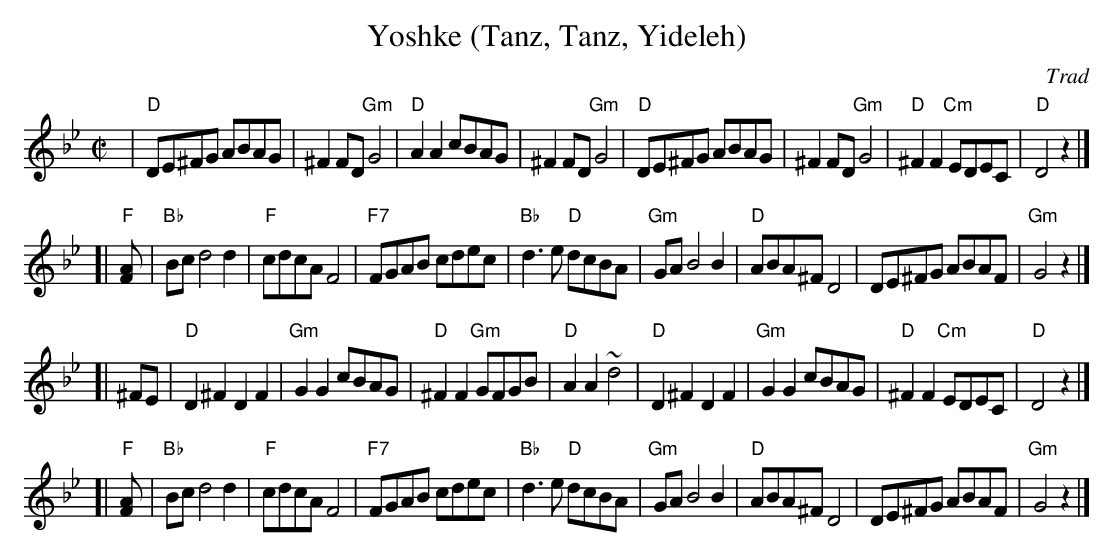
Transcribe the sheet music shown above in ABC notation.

X:1
T: Yoshke (Tanz, Tanz, Yideleh)
O: Trad
M: C|
L: 1/8
K: Gm
|  "D"DE^FG ABAG | ^F2FD "Gm"G4 | "D"A2A2 cBAG | ^F2FD "Gm"G4 \
|  "D"DE^FG ABAG | ^F2FD "Gm"G4 | "D"^F2F2 "Cm"EDEC | "D"D4 z2 |]
[| "F"[F2A] \
|  "Bb"Bcd4 d2 | "F"cdcA F4 | "F7"FGAB cdec | "Bb"d3e "D"dcBA \
|  "Gm"GAB4 B2 | "D"ABA^F D4 | DE^FG ABAF | "Gm"G4 z2 |]
[| ^FE \
|  "D"D2^F2 D2F2 | "Gm"G2G2 cBAG | "D"^F2F2 "Gm"GFGB | "D"A2A2 ~d4 \
|  "D"D2^F2 D2F2 | "Gm"G2G2 cBAG | "D"^F2F2 "Cm"EDEC | "D"D4 z2 |]
[| "F"[F2A] \
|  "Bb"Bcd4 d2 | "F"cdcA F4 | "F7"FGAB cdec | "Bb"d3e "D"dcBA \
|  "Gm"GAB4 B2 | "D"ABA^F D4 | DE^FG ABAF | "Gm"G4 z2 |]
